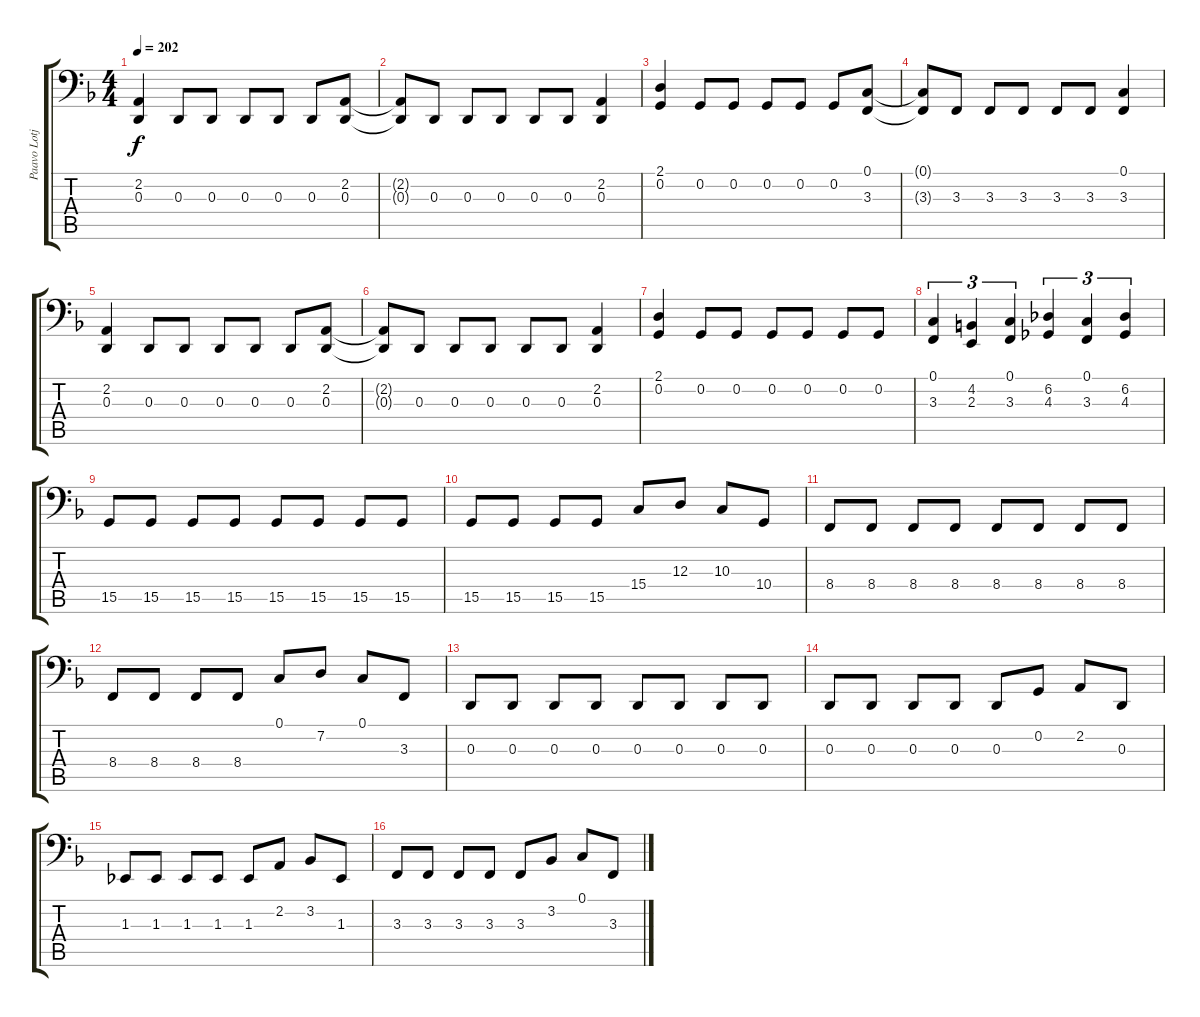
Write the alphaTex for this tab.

\track ("Paavo Lotjonen - Bass Cello" "Paavo Lotj") {instrument cello}
\staff {score tabs}
\tuning (C3 G2 D2 A1 E1 B0) {hide}
\ts (4 4)
\tempo 202
\clef f4
\ks f
(2.2 0.3).4{dy f instrument cello} 0.3.8 0.3.8 0.3.8 0.3.8 0.3.8 (2.2 0.3).8 |
(2.2{t} 0.3{t}).8 0.3.8 0.3.8 0.3.8 0.3.8 0.3.8 (2.2 0.3).4 |
(2.1 0.2).4 0.2.8 0.2.8 0.2.8 0.2.8 0.2.8 (0.1 3.3).8 |
(0.1{t} 3.3{t}).8 3.3.8 3.3.8 3.3.8 3.3.8 3.3.8 (0.1 3.3).4 |
(2.2 0.3).4 0.3.8 0.3.8 0.3.8 0.3.8 0.3.8 (2.2 0.3).8 |
(2.2{t} 0.3{t}).8 0.3.8 0.3.8 0.3.8 0.3.8 0.3.8 (2.2 0.3).4 |
(2.1 0.2).4 0.2.8 0.2.8 0.2.8 0.2.8 0.2.8 0.2.8 |
(0.1 3.3).4{tu (3 2)} (4.2 2.3).4{tu (3 2)} (0.1 3.3).4{tu (3 2)} (6.2 4.3).4{tu (3 2)} (0.1 3.3).4{tu (3 2)} (6.2 4.3).4{tu (3 2)} |
15.5.8 15.5.8 15.5.8 15.5.8 15.5.8 15.5.8 15.5.8 15.5.8 |
15.5.8 15.5.8 15.5.8 15.5.8 15.4.8 12.3.8 10.3.8 10.4.8 |
8.4.8 8.4.8 8.4.8 8.4.8 8.4.8 8.4.8 8.4.8 8.4.8 |
8.4.8 8.4.8 8.4.8 8.4.8 0.1.8 7.2.8 0.1.8 3.3.8 |
0.3.8 0.3.8 0.3.8 0.3.8 0.3.8 0.3.8 0.3.8 0.3.8 |
0.3.8 0.3.8 0.3.8 0.3.8 0.3.8 0.2.8 2.2.8 0.3.8 |
1.3.8 1.3.8 1.3.8 1.3.8 1.3.8 2.2.8 3.2.8 1.3.8 |
3.3.8 3.3.8 3.3.8 3.3.8 3.3.8 3.2.8 0.1.8 3.3.8
